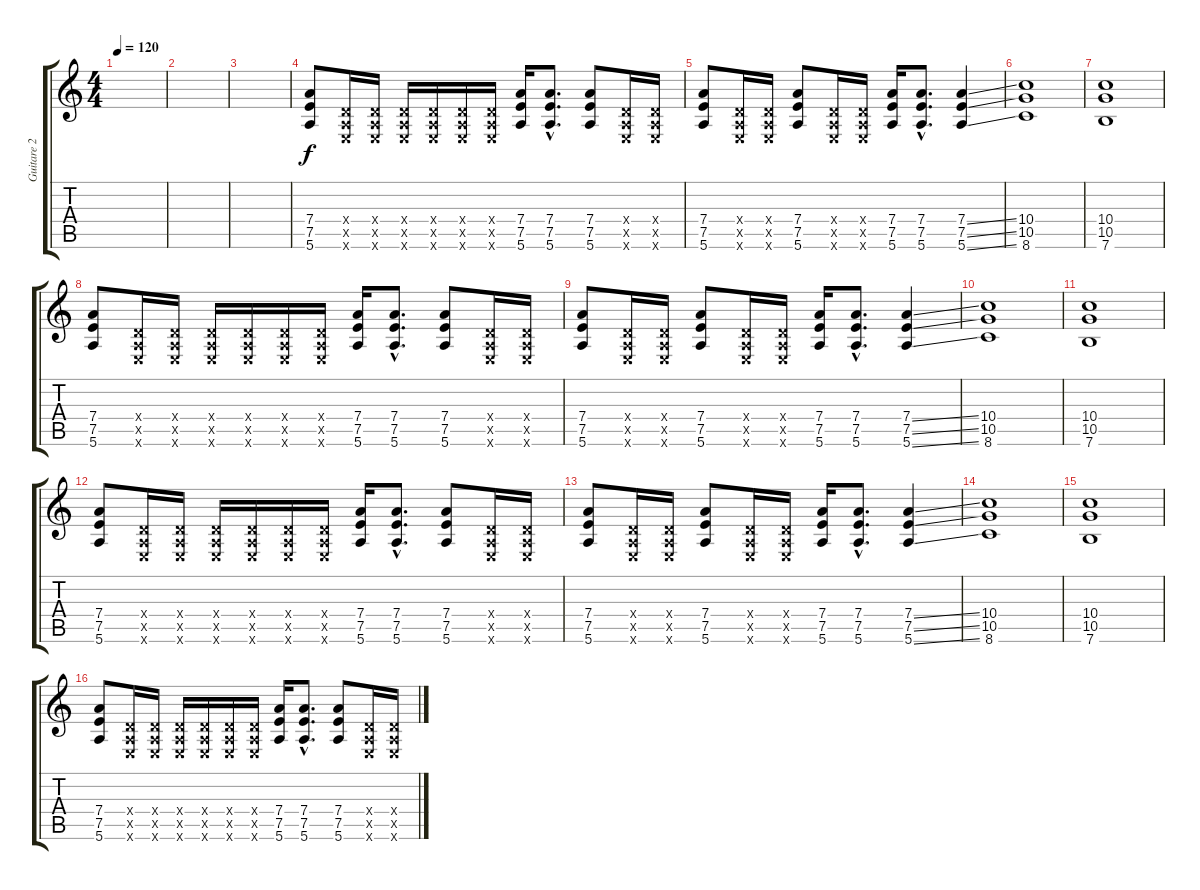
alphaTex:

\track ("Guitare 2" "Guitare 2") {instrument distortionguitar}
\staff {score tabs}
\tuning (E4 B3 G3 D3 A2 E2) {hide}
\ts (4 4)
\tempo 120
\clef g2
\ks c
|
|
|
(7.4 7.5 5.6).8 (0.4{x} 0.5{x} 0.6{x}).16 (0.4{x} 0.5{x} 0.6{x}).16 (0.4{x} 0.5{x} 0.6{x}).16 (0.4{x} 0.5{x} 0.6{x}).16 (0.4{x} 0.5{x} 0.6{x}).16 (0.4{x} 0.5{x} 0.6{x}).16 (7.4 7.5 5.6).16 (7.4{hac} 7.5{hac} 5.6{hac}).8{d} (7.4 7.5 5.6).8 (0.4{x} 0.5{x} 0.6{x}).16 (0.4{x} 0.5{x} 0.6{x}).16 |
(7.4 7.5 5.6).8 (0.4{x} 0.5{x} 0.6{x}).16 (0.4{x} 0.5{x} 0.6{x}).16 (7.4 7.5 5.6).8 (0.4{x} 0.5{x} 0.6{x}).16 (0.4{x} 0.5{x} 0.6{x}).16 (7.4 7.5 5.6).16 (7.4{hac} 7.5{hac} 5.6{hac}).8{d} (7.4{ss} 7.5{ss} 5.6{ss}).4 |
(10.4 10.5 8.6).1 |
(10.4 10.5 7.6).1 |
(7.4 7.5 5.6).8 (0.4{x} 0.5{x} 0.6{x}).16 (0.4{x} 0.5{x} 0.6{x}).16 (0.4{x} 0.5{x} 0.6{x}).16 (0.4{x} 0.5{x} 0.6{x}).16 (0.4{x} 0.5{x} 0.6{x}).16 (0.4{x} 0.5{x} 0.6{x}).16 (7.4 7.5 5.6).16 (7.4{hac} 7.5{hac} 5.6{hac}).8{d} (7.4 7.5 5.6).8 (0.4{x} 0.5{x} 0.6{x}).16 (0.4{x} 0.5{x} 0.6{x}).16 |
(7.4 7.5 5.6).8 (0.4{x} 0.5{x} 0.6{x}).16 (0.4{x} 0.5{x} 0.6{x}).16 (7.4 7.5 5.6).8 (0.4{x} 0.5{x} 0.6{x}).16 (0.4{x} 0.5{x} 0.6{x}).16 (7.4 7.5 5.6).16 (7.4{hac} 7.5{hac} 5.6{hac}).8{d} (7.4{ss} 7.5{ss} 5.6{ss}).4 |
(10.4 10.5 8.6).1 |
(10.4 10.5 7.6).1 |
(7.4 7.5 5.6).8 (0.4{x} 0.5{x} 0.6{x}).16 (0.4{x} 0.5{x} 0.6{x}).16 (0.4{x} 0.5{x} 0.6{x}).16 (0.4{x} 0.5{x} 0.6{x}).16 (0.4{x} 0.5{x} 0.6{x}).16 (0.4{x} 0.5{x} 0.6{x}).16 (7.4 7.5 5.6).16 (7.4{hac} 7.5{hac} 5.6{hac}).8{d} (7.4 7.5 5.6).8 (0.4{x} 0.5{x} 0.6{x}).16 (0.4{x} 0.5{x} 0.6{x}).16 |
(7.4 7.5 5.6).8 (0.4{x} 0.5{x} 0.6{x}).16 (0.4{x} 0.5{x} 0.6{x}).16 (7.4 7.5 5.6).8 (0.4{x} 0.5{x} 0.6{x}).16 (0.4{x} 0.5{x} 0.6{x}).16 (7.4 7.5 5.6).16 (7.4{hac} 7.5{hac} 5.6{hac}).8{d} (7.4{ss} 7.5{ss} 5.6{ss}).4 |
(10.4 10.5 8.6).1 |
(10.4 10.5 7.6).1 |
(7.4 7.5 5.6).8 (0.4{x} 0.5{x} 0.6{x}).16 (0.4{x} 0.5{x} 0.6{x}).16 (0.4{x} 0.5{x} 0.6{x}).16 (0.4{x} 0.5{x} 0.6{x}).16 (0.4{x} 0.5{x} 0.6{x}).16 (0.4{x} 0.5{x} 0.6{x}).16 (7.4 7.5 5.6).16 (7.4{hac} 7.5{hac} 5.6{hac}).8{d} (7.4 7.5 5.6).8 (0.4{x} 0.5{x} 0.6{x}).16 (0.4{x} 0.5{x} 0.6{x}).16
